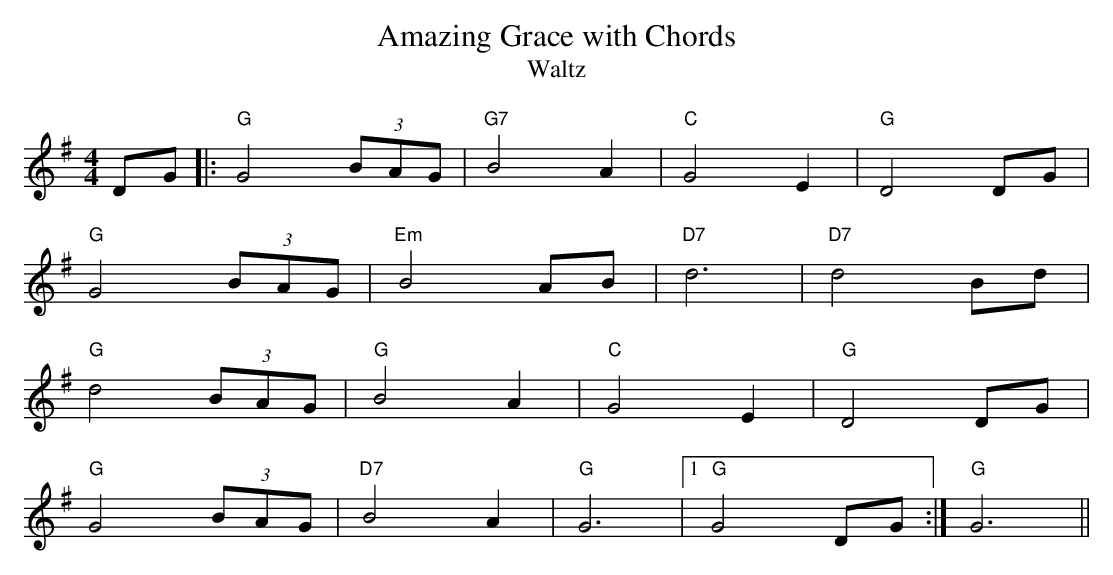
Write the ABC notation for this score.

X:1
T:Amazing Grace with Chords
T:Waltz
Q:90
L:1/8
M:4/4
K:G
DG |:"G"G4 (3BAG | "G7"B4 A2 | "C"G4 E2 | "G"D4 DG |
"G"G4 (3BAG | "Em"B4 AB | "D7"d6 | "D7"d4 Bd |
"G"d4 (3BAG | "G"B4 A2 | "C"G4 E2 | "G"D4 DG |
"G"G4 (3BAG | "D7"B4 A2 | "G"G6 |1 "G"G4 DG :| "G"G6 ||
